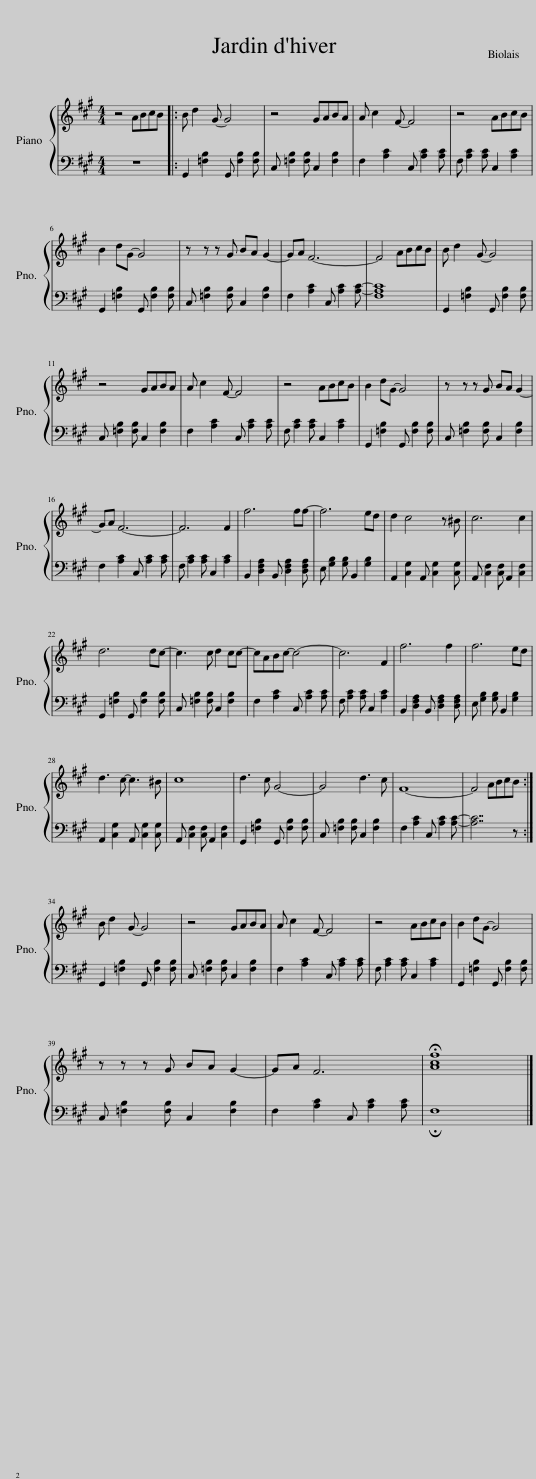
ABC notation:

X:1
%%score { 1 | 2 }
L:1/8
M:4/4
I:linebreak $
K:A
V:1 treble
V:2 bass
V:1
 z4 ABcB |: B d2 G- G4 | z4 GABA | A c2 F- F4 | z4 ABcB |$ %5
 B2 dG- G4 | z z z G BA G2- | GA F6- | F4 ABcB | B d2 G- G4 |$ %10
 z4 GABA | A c2 F- F4 | z4 ABcB | B2 dG- G4 | z z z G BA G2- |$ %15
 GA F6- | F6 F2 | f6 ff- | f6 ed | d2 c4 z ^B | %20
 c6 c2 |$ d6 dc- | c3 c d2 cc- | cABc- c4- | c6 F2 | %25
 f6 f2 | f6 ed |$ d3 c- c3 ^B | c8 | d3 c G4- | %30
 G4 d3 c | F8- | F4 ABcB :|$ B d2 G- G4 | z4 GABA | %35
 A c2 F- F4 | z4 ABcB | B2 dG- G4 |$ z z z G BA G2- | GA F6 | %40
 !fermata![Acf]8 |] %41
V:2
 z8 |: G,,2 [=F,B,]2 G,, [F,B,]2 [F,B,] | C, [=F,B,]2 [F,B,] C,2 [F,B,]2 | F,2 [A,C]2 C, [A,C]2 [A,C] | F, [A,C]2 [A,C] C,2 [A,C]2 |$ %5
 G,,2 [=F,B,]2 G,, [F,B,]2 [F,B,] | C, [=F,B,]2 [F,B,] C,2 [F,B,]2 | F,2 [A,C]2 C, [A,C]2 [A,C]- | [F,A,C]8 | G,,2 [=F,B,]2 G,, [F,B,]2 [F,B,] |$ %10
 C, [=F,B,]2 [F,B,] C,2 [F,B,]2 | F,2 [A,C]2 C, [A,C]2 [A,C] | F, [A,C]2 [A,C] C,2 [A,C]2 | G,,2 [=F,B,]2 G,, [F,B,]2 [F,B,] | C, [=F,B,]2 [F,B,] C,2 [F,B,]2 |$ %15
 F,2 [A,C]2 C, [A,C]2 [A,C] | F, [A,C]2 [A,C] C,2 [A,C]2 | B,,2 [D,F,A,]2 B,, [D,F,A,]2 [D,F,A,] | E, [G,B,]2 [G,B,] B,,2 [G,B,]2 | A,,2 [C,G,]2 A,, [C,G,]2 [C,G,] | %20
 A,, [C,F,]2 [C,F,] A,,2 [C,F,]2 |$ G,,2 [=F,B,]2 G,, [F,B,]2 [F,B,] | C, [=F,B,]2 [F,B,] C,2 [F,B,]2 | F,2 [A,C]2 C, [A,C]2 [A,C] | F, [A,C]2 [A,C] C,2 [A,C]2 | %25
 B,,2 [D,F,A,]2 B,, [D,F,A,]2 [D,F,A,] | E, [G,B,]2 [G,B,] B,,2 [G,B,]2 |$ A,,2 [C,G,]2 A,, [C,G,]2 [C,G,] | A,, [C,F,]2 [C,F,] A,,2 [C,F,]2 | G,,2 [=F,B,]2 G,, [F,B,]2 [F,B,] | %30
 C, [=F,B,]2 [F,B,] C,2 [F,B,]2 | F,2 [A,C]2 C, [A,C]2 [A,C]- | [A,C]7 z :|$ G,,2 [=F,B,]2 G,, [F,B,]2 [F,B,] | C, [=F,B,]2 [F,B,] C,2 [F,B,]2 | %35
 F,2 [A,C]2 C, [A,C]2 [A,C] | F, [A,C]2 [A,C] C,2 [A,C]2 | G,,2 [=F,B,]2 G,, [F,B,]2 [F,B,] |$ C, [=F,B,]2 [F,B,] C,2 [F,B,]2 | F,2 [A,C]2 C, [A,C]2 [A,C] | %40
 !fermata!F,8 |] %41
